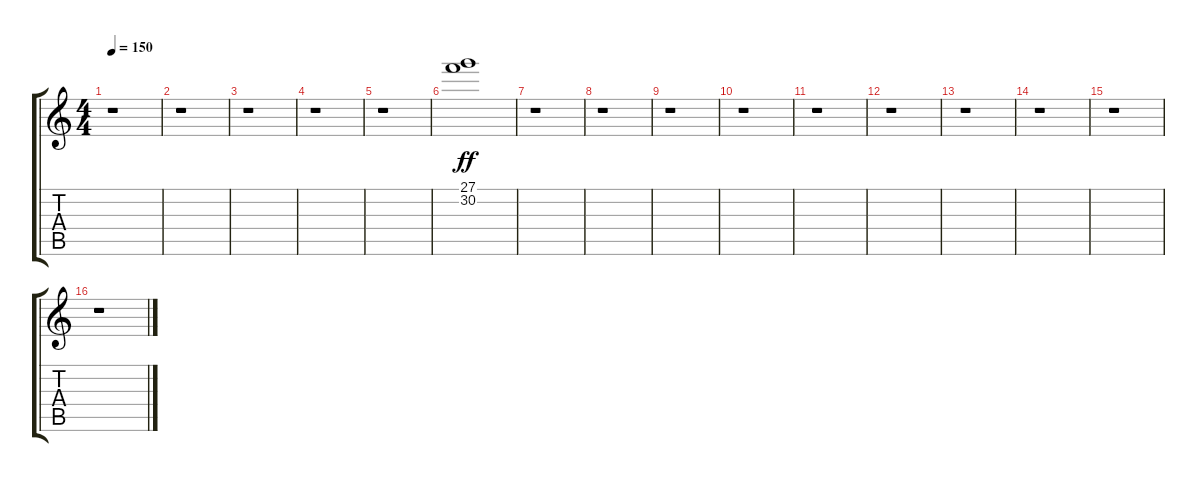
\track "" {instrument fx7echoes}
\staff {score tabs}
\tuning (E4 B3 G3 D3 A2 E2) {hide}
\ts (4 4)
\tempo 150
\clef g2
\ks c
r.1{dy ff} |
r.1 |
r.1 |
r.1 |
r.1 |
(27.1 30.2).1 |
r.1 |
r.1 |
r.1 |
r.1 |
r.1 |
r.1 |
r.1 |
r.1 |
r.1 |
r.1
